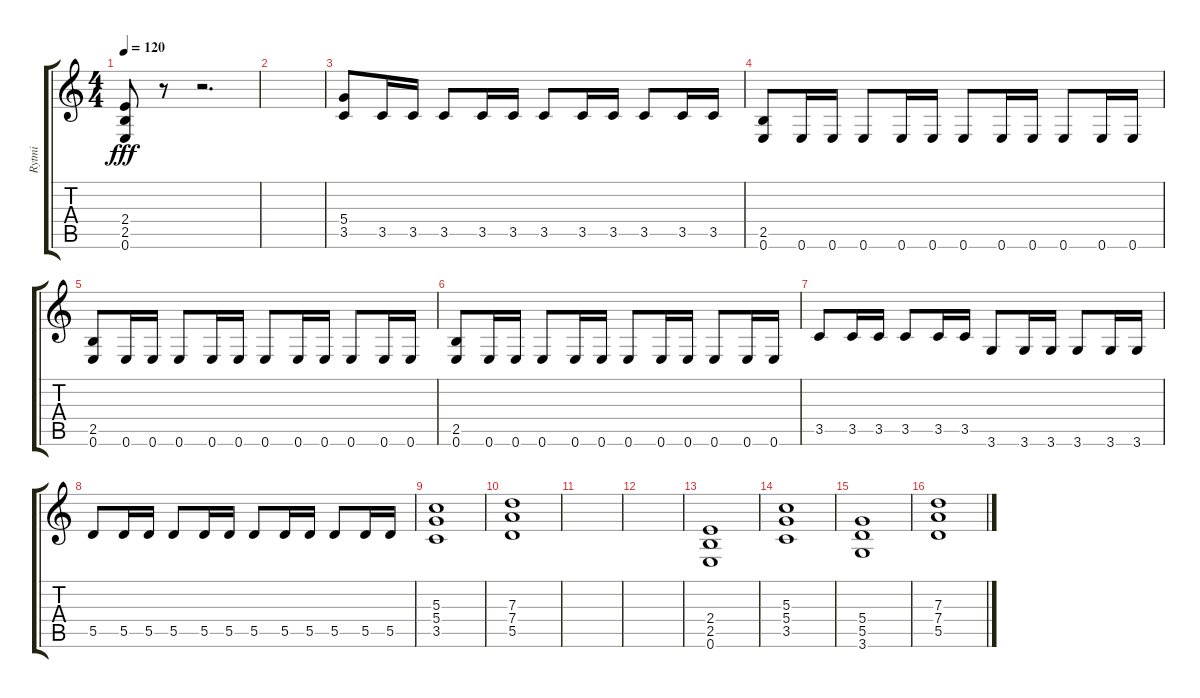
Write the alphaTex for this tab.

\track ("Rytmi" "Rytmi") {instrument overdrivenguitar}
\staff {score tabs}
\tuning (E4 B3 G3 D3 A2 E2) {hide}
\ts (4 4)
\tempo 120
\clef g2
\ks c
(2.4 2.5 0.6).8{dy fff} r.8 r.2{d} |
|
(5.4 3.5).8 3.5.16 3.5.16 3.5.8 3.5.16 3.5.16 3.5.8 3.5.16 3.5.16 3.5.8 3.5.16 3.5.16 |
(2.5 0.6).8 0.6.16 0.6.16 0.6.8 0.6.16 0.6.16 0.6.8 0.6.16 0.6.16 0.6.8 0.6.16 0.6.16 |
(2.5 0.6).8 0.6.16 0.6.16 0.6.8 0.6.16 0.6.16 0.6.8 0.6.16 0.6.16 0.6.8 0.6.16 0.6.16 |
(2.5 0.6).8 0.6.16 0.6.16 0.6.8 0.6.16 0.6.16 0.6.8 0.6.16 0.6.16 0.6.8 0.6.16 0.6.16 |
3.5.8 3.5.16 3.5.16 3.5.8 3.5.16 3.5.16 3.6.8 3.6.16 3.6.16 3.6.8 3.6.16 3.6.16 |
5.5.8 5.5.16 5.5.16 5.5.8 5.5.16 5.5.16 5.5.8 5.5.16 5.5.16 5.5.8 5.5.16 5.5.16 |
(5.3 5.4 3.5).1 |
(7.3 7.4 5.5).1 |
|
|
(2.4 2.5 0.6).1 |
(5.3 5.4 3.5).1 |
(5.4 5.5 3.6).1 |
(7.3 7.4 5.5).1
